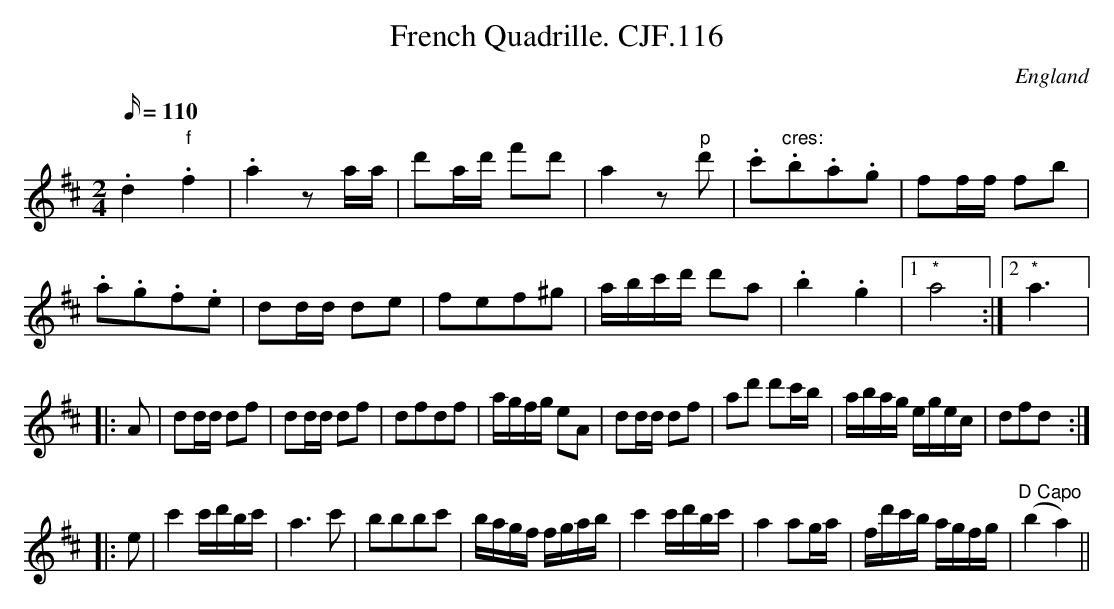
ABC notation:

X:1
T:French Quadrille. CJF.116
M:2/4
L:1/16
Q:110
O:England
K:D
.d4"f".f4|.a4z2aa|d'2ad' f'2d'2|a4z2"p"d'2|.c'2"cres:".b2.a2.g2|\
f2ff f2b2|!.a2.g2.f2.e2|d2dd d2e2|f2e2f2^g2|
abc'd' d'2a2|.b4.g4|1"*"a8:|2"*"a6|:!A2|d2dd d2f2|d2dd d2f2|d2f2d2f2|\
agfg e2A2|d2dd d2f2|a2d'2 d'2c'b|abag egec|d2f2d2:|!
K:D
|:e2|c'4c'd'bc'|a6c'2|b2b2b2c'2|bagf fgab|
c'4c'd'bc'|a4a2ga|fd'c'b agfg|"D Capo"(b4a4)||
